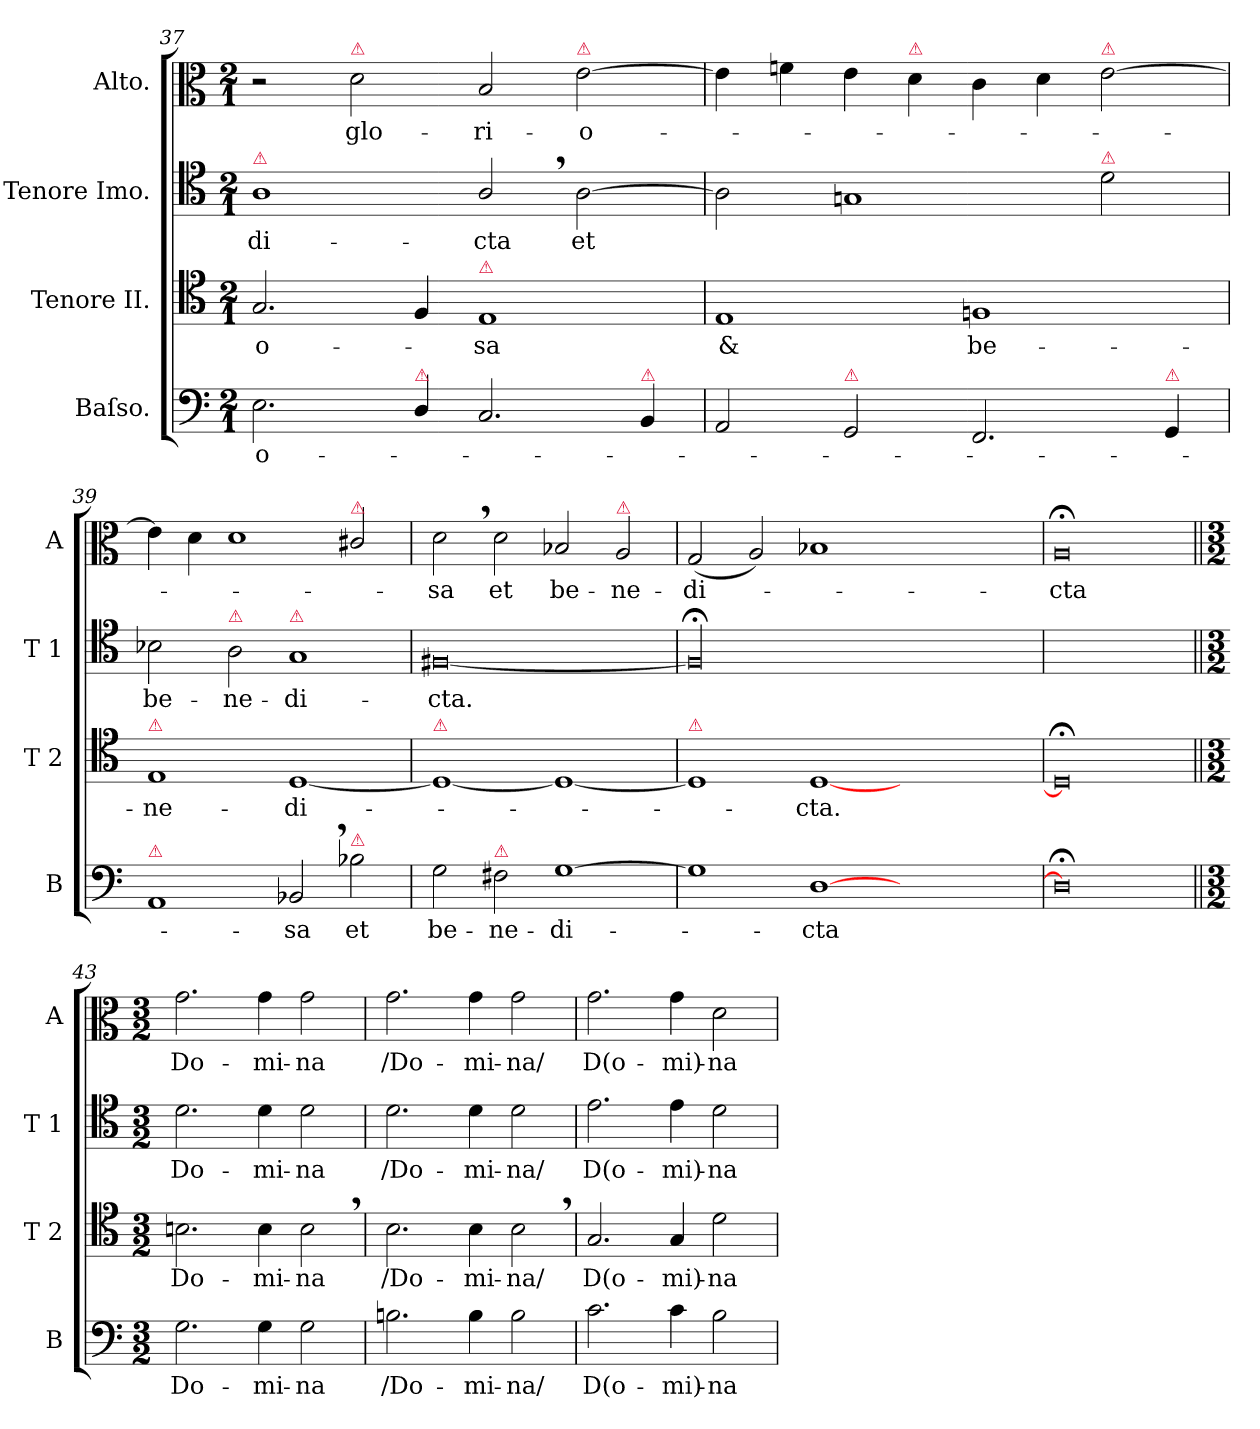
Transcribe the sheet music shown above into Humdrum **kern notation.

**kern	**text	**kern	**text	**kern	**text	**kern	**text
*part4	*part4	*part3	*part3	*part2	*part2	*part1	*part1
*staff4	*staff4	*staff3	*staff3	*staff2	*staff2	*staff1	*staff1
*I"Baſso.	*	*I"Tenore II.	*	*I"Tenore Imo.	*	*I"Alto.	*
*I'B	*	*I'T 2	*	*I'T 1	*	*I'A	*
*clefF4	*	*clefC4	*	*clefC4	*	*clefC3	*
*k[]	*	*k[]	*	*k[]	*	*k[]	*
*M2/1	*	*M2/1	*	*M2/1	*	*M2/1	*
=37	=37	=37	=37	=37	=37	=37	=37
!	!	!	!	!LO:TX:a:color=crimson:t=⚠	!	!	!
2.E\	-o-	2.G/	-o-	1A	-di-	2r	.
!	!	!	!	!	!	!LO:TX:a:color=crimson:t=⚠	!
.	.	.	.	.	.	2d\	glo-
!LO:TX:a:color=crimson:t=⚠	!	!	!	!	!	!	!
4D/	.	4F/	.	.	.	.	.
!	!	!LO:TX:a:color=crimson:t=⚠	!	!	!	!	!
2.C/	.	1E	-sa	2A,/	-cta	2B/	-ri-
!	!	!	!	!	!	!LO:TX:a:color=crimson:t=⚠	!
.	.	.	.	[2A\	et	[2e\	-o-
!LO:TX:a:color=crimson:t=⚠	!	!	!	!	!	!	!
4BB/	.	.	.	.	.	.	.
=38	=38	=38	=38	=38	=38	=38	=38
2AA/	.	1E	&	2A\]	.	4e!]	.
.	.	.	.	.	.	4fn\	.
!LO:TX:a:color=crimson:t=⚠	!	!	!	!	!	!	!
2GG/	.	.	.	1Gn	.	4e\	.
!	!	!	!	!	!	!LO:TX:a:color=crimson:t=⚠	!
.	.	.	.	.	.	4d\	.
2.FF/	.	1Fn	be-	.	.	4c\	.
.	.	.	.	.	.	4d\	.
!	!	!	!	!	!	!LO:TX:a:color=crimson:t=⚠	!
!	!	!	!	!LO:TX:a:color=crimson:t=⚠	!	!	!
.	.	.	.	2d\	.	[2e\	.
!LO:TX:a:color=crimson:t=⚠	!	!	!	!	!	!	!
4GG/	.	.	.	.	.	.	.
=39	=39	=39	=39	=39	=39	=39	=39
!	!	!LO:TX:a:color=crimson:t=⚠	!	!	!	!	!
!LO:TX:a:color=crimson:t=⚠	!	!	!	!	!	!	!
1AA	.	1E	-ne-	2B-X\	be-	4e!]	.
.	.	.	.	.	.	4d\	.
!	!	!	!	!LO:TX:a:color=crimson:t=⚠	!	!	!
.	.	.	.	2A\	-ne-	1d	.
!	!	!	!	!LO:TX:a:color=crimson:t=⚠	!	!	!
2BB-X,/	-sa	[1D	-di-	1G	-di-	.	.
!	!	!	!	!	!	!LO:TX:a:color=crimson:t=⚠	!
!LO:TX:a:color=crimson:t=⚠	!	!	!	!	!	!	!
2B-X\	et	.	.	.	.	2c#X/	.
=40	=40	=40	=40	=40	=40	=40	=40
!	!	!LO:TX:a:color=crimson:t=⚠	!	!	!	!	!
2G\	be-	1D_	.	[0F#X	-cta.	2d,\	-sa
!LO:TX:a:color=crimson:t=⚠	!	!	!	!	!	!	!
2F#X\	-ne-	.	.	.	.	2d\	et
[1G	-di-	1D_	.	.	.	2B-X/	be-
!	!	!	!	!	!	!LO:TX:a:color=crimson:t=⚠	!
.	.	.	.	.	.	2A/	-ne-
=41	=41	=41	=41	=41	=41	=41	=41
!	!	!LO:TX:a:color=crimson:t=⚠	!	!	!	!	!
1G]	.	1D]	.	00F#;<]	.	(2G/	-di-
.	.	.	.	.	.	2A/)	.
[1D	-cta	[1D	-cta.	.	.	1B-X	.
0ryy	.	0ryy	.	.	.	0ryy	.
=42	=42	=42	=42	=42	=42	=42	=42
0D;<]	.	0D;<]	.	0ryy	.	0A;<	-cta
=43||	=43||	=43||	=43||	=43||	=43||	=43||	=43||
*M3/2	*	*M3/2	*	*M3/2	*	*M3/2	*
2.G\	Do-	2.Bn\	Do-	2.d\	Do-	2.g\	Do-
4G\	-mi-	4B\	-mi-	4d\	-mi-	4g\	-mi-
2G\	-na	2B,\	-na	2d\	-na	2g\	-na
=44	=44	=44	=44	=44	=44	=44	=44
2.Bn\	/Do-	2.B\	/Do-	2.d\	/Do-	2.g\	/Do-
4B\	-mi-	4B\	-mi-	4d\	-mi-	4g\	-mi-
2B\	-na/	2B,\	-na/	2d\	-na/	2g\	-na/
=45	=45	=45	=45	=45	=45	=45	=45
2.c\	D(o-	2.G/	D(o-	2.e\	D(o-	2.g\	D(o-
4c\	-mi)-	4G/	-mi)-	4e\	-mi)-	4g\	-mi)-
2B\	-na	2d\	-na	2d\	-na	2d\	-na
=	=	=	=	=	=	=	=
*-	*-	*-	*-	*-	*-	*-	*-
